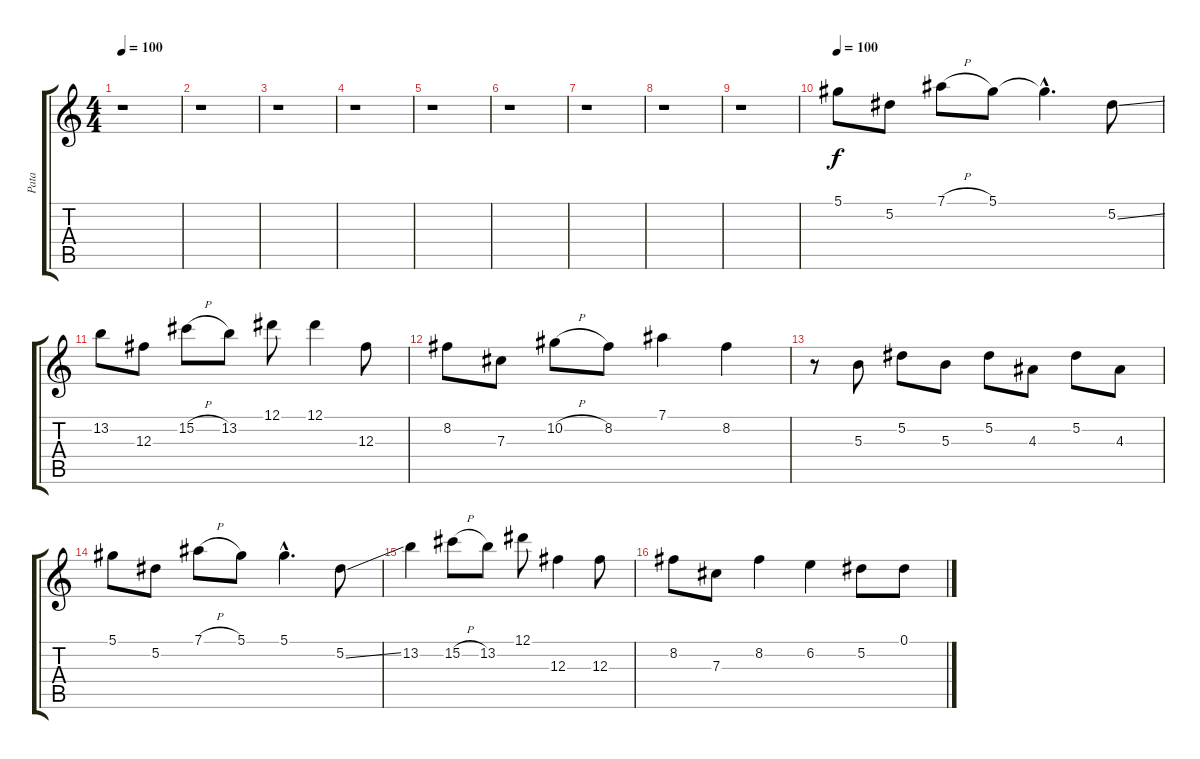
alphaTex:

\track ("Pata" "Pata") {instrument overdrivenguitar}
\staff {score tabs}
\tuning (Eb4 Bb3 Gb3 Db3 Ab2 Eb2) {hide}
\ts (4 4)
\tempo 100
\clef g2
\ks c
r.1{dy f} |
r.1 |
r.1 |
r.1 |
r.1 |
r.1 |
r.1 |
r.1 |
r.1 |
\tempo 100
5.1.8{volume 11 instrument electricguitarjazz} 5.2.8 7.1{h}.8 5.1.8 5.1{hac t}.4{d} 5.2{ss}.8 |
13.2.8 12.3.8 15.2{h}.8 13.2.8 12.1.8 12.1.4 12.3.8 |
8.2.8 7.3.8 10.2{h}.8 8.2.8 7.1.4 8.2.4 |
r.8 5.3.8 5.2.8 5.3.8 5.2.8 4.3.8 5.2.8 4.3.8 |
5.1.8 5.2.8 7.1{h}.8 5.1.8 5.1{hac}.4{d} 5.2{ss}.8 |
13.2.4 15.2{h}.8 13.2.8 12.1.8 12.3.4 12.3.8 |
8.2.8 7.3.8 8.2.4 6.2.4 5.2.8 0.1.8
